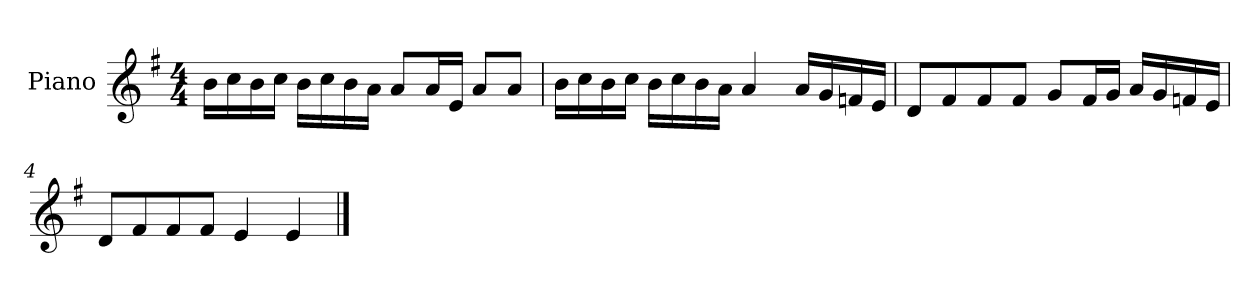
**kern
*part1
*staff1
*I"Piano
*I'P-no
*clefG2
*k[f#]
*M4/4
*MM90
=1
16b\LL
16cc\
16b\
16cc\JJ
16b\LL
16cc\
16b\
16a\JJ
8a/L
16a/L
16e/JJ
8a/L
8a/J
=2
16b\LL
16cc\
16b\
16cc\JJ
16b\LL
16cc\
16b\
16a\JJ
4a/
16a/LL
16g/
16fn/
16e/JJ
=3
8d/L
8f#/
8f#/
8f#/J
8g/L
16f#/L
16g/JJ
16a/LL
16g/
16fn/
16e/JJ
!!LO:LB:g=z
=4
8d/L
8f#/
8f#/
8f#/J
4e/
4e/
==
*-
